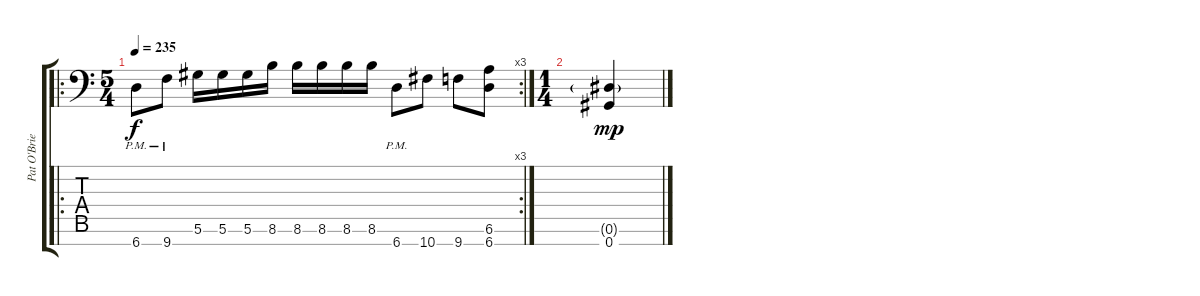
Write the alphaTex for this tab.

\track ("Pat O'Brien" "Pat O'Brie") {instrument distortionguitar}
\staff {score tabs}
\tuning (Eb4 Bb3 Gb3 Db3 Ab2 Eb2 Ab1) {hide}
\ro
\rc 3
\ts (5 4)
\tempo 235
\clef f4
\ks c
6.7{pm}.8{dy f} 9.7{pm}.8 5.6.16 5.6.16 5.6.16 8.6.16 8.6.16 8.6.16 8.6.16 8.6.16 6.7{pm}.8 10.7.8 9.7.8 (6.6 6.7).8 |
\ts (1 4)
(0.6{g} 0.7).4{dy mp}
